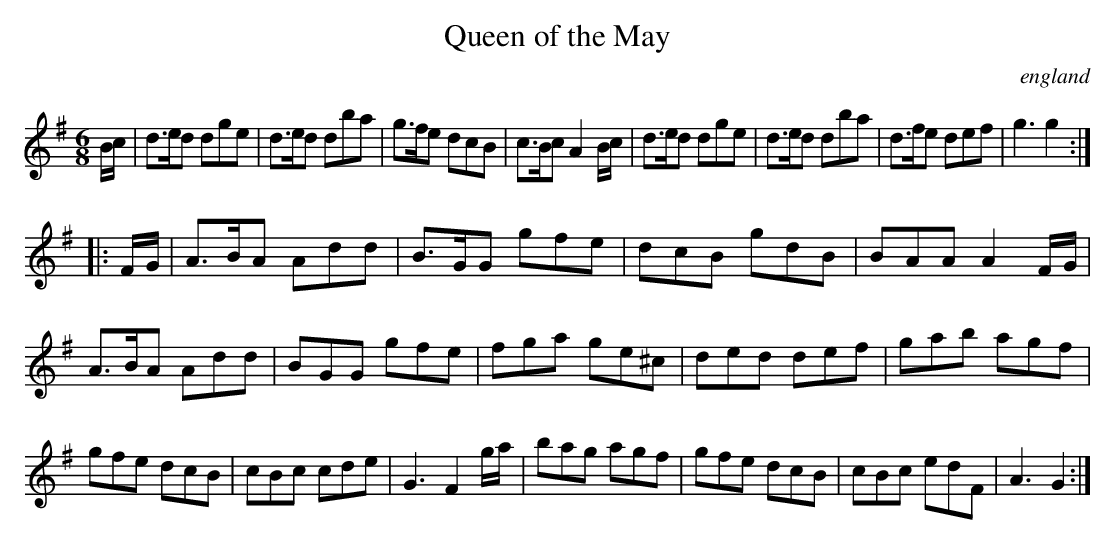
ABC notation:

X:1
T:Queen of the May
O:england
M:6/8
K:G
B/2c/2| d>ed dge| d>ed dba| g>fe dcB| c>Bc A2 \
B/2c/2| d>ed dge| d>ed dba| d>fe def| g3 g2 :|
|:F/2G/2| \
A>BA Add| B>GG gfe | dcB gdB | BAA A2 F/2G/2| \
A>BA Add| BGG  gfe | fga ge^c| ded def|\
gab agf | gfe dcB | cBc cde | G3 F2 g/2a/2 |\
bag agf | gfe dcB | cBc edF | A3 G2 :|
